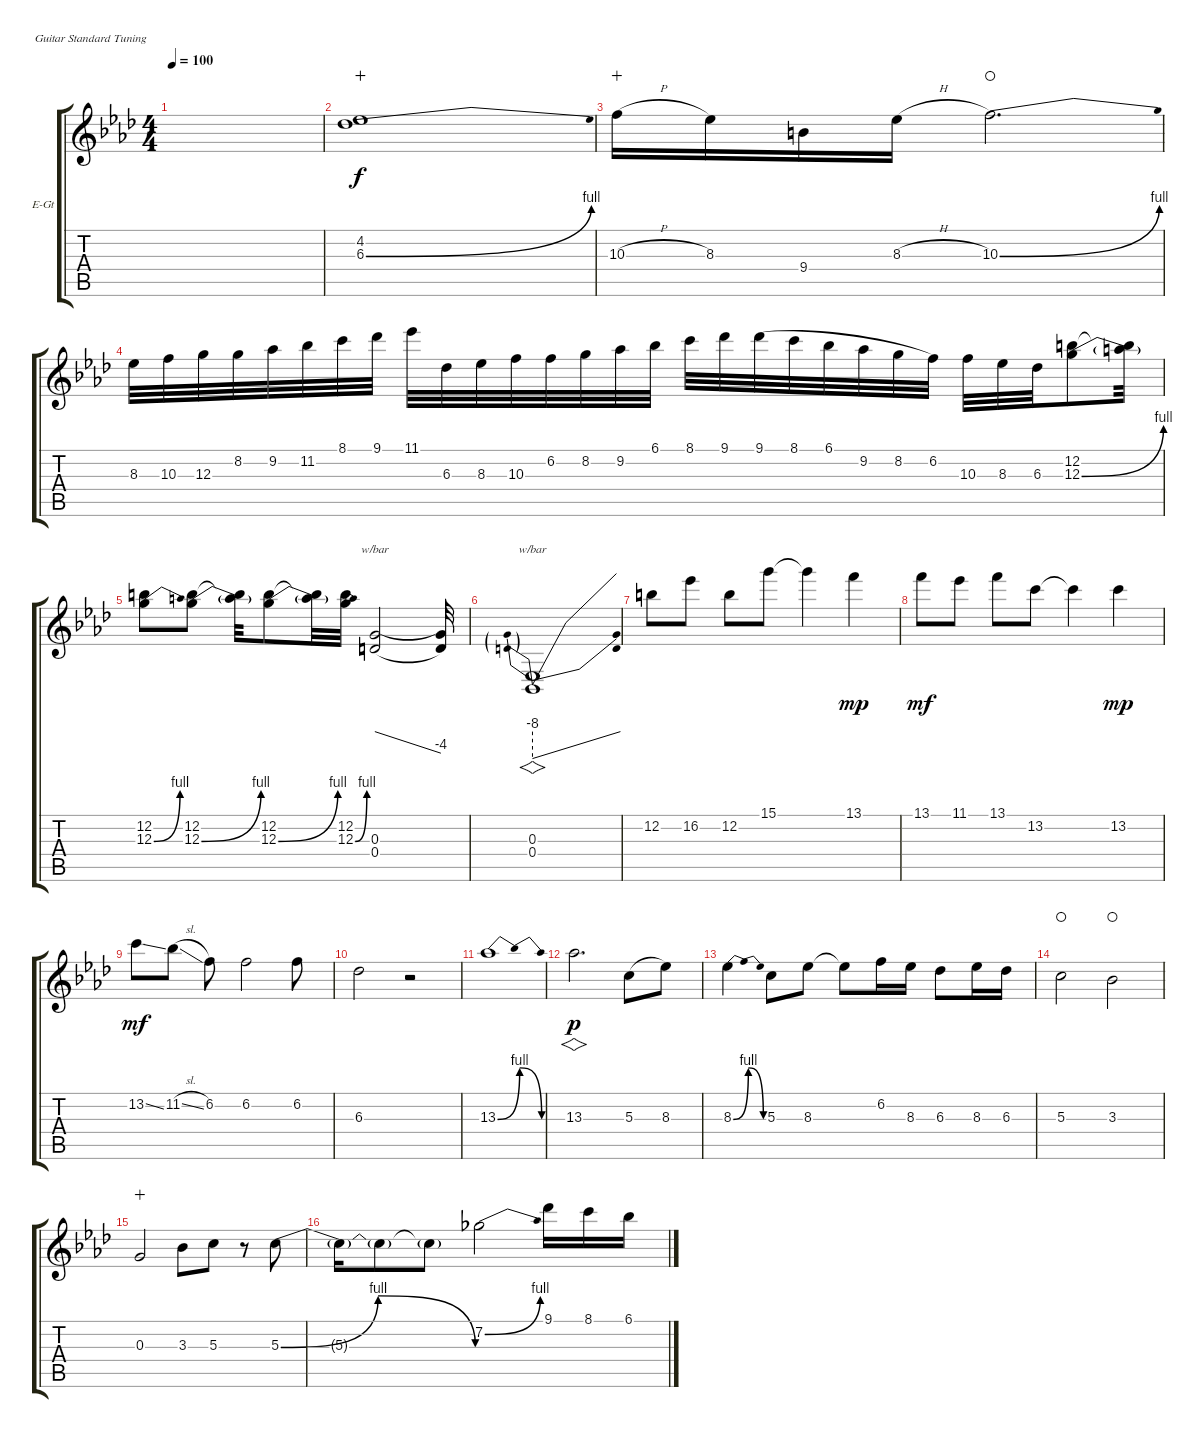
\defaultSystemsLayout 4
\bracketExtendMode groupsimilarinstruments
\firstSystemTrackNameOrientation horizontal
\otherSystemsTrackNameOrientation horizontal
\track ("Electric Guitar" "E-Gt") {multiBarRest instrument distortionguitar}
\staff {score tabs}
\tuning (E4 B3 G3 D3 A2 E2)
\ts (4 4)
\tempo 100
\clef g2
\ks fminor
|
(6.3{be (bend 0 0 15 4)} 4.2).1{wahc} |
10.3{h}.16{wahc} 8.3.16 9.4.16 8.3{h}.16 10.3{be (bend 0 0 15 4)}.2{d waho} |
8.3.32 10.3.32 12.3.32 8.2.32 9.2.32 11.2.32 8.1.32 9.1.32 11.1.32 6.3.32 8.3.32 10.3.32 6.2.32 8.2.32 9.2.32 6.1.32 8.1.32 9.1.32 9.1.32{legatoorigin} 8.1.32{legatoorigin} 6.1.32{legatoorigin} 9.2.32{legatoorigin} 8.2.32{legatoorigin} 6.2.32 10.3.32 8.3.32 6.3.32 (12.3{be (bend 0 0 15 4)} 12.2).8 (12.3{t} 12.2{t}).32 |
(12.3{be (bend 0 0 15 4)} 12.2).8 (12.3{be (bend 0 0 15 4)} 12.2).8 (12.3{t} 12.2{t}).32 (12.3{be (bend 0 0 15 4)} 12.2).8 (12.3{t} 12.2{t}).32 (12.3{be (bend 0 0 15 4)} 12.2).32 (0.3 0.4).2{tbe (dive default 0 0 48.6 -16)} (0.3{t} 0.4{t}).32 |
(0.4 0.3).1{vs tbe (predivedive default 0 -32 30 0)} |
12.2.8 16.2.8 12.2.8 15.1.8 15.1{t}.4 13.1.4{dy mp} |
13.1.8{dy mf} 11.1.8 13.1.8 13.2.8 13.2{t}.4 13.2.4{dy mp} |
13.2{ss}.8{dy mf} 11.2{sl}.8 6.2.8 6.2.2 6.2.8 |
6.3.2 r.2 |
13.3{be (bendrelease 0 0 10.2 4 20.4 4 52.8 0)}.1 |
13.3.2{vs d dy p} 5.3.8{legatoorigin} 8.3.8 |
8.3{be (bendrelease 0 0 10.2 4 20.4 4 38.4 0)}.4 5.3.8 8.3.8 8.3{t}.8 6.2.16 8.3.16 6.3.8 8.3.16 6.3.16 |
5.3.2{waho} 3.3.2{waho} |
0.3.2{wahc} 3.3.8 5.3.8 r.8 5.3{be (bendrelease 0 0 10.2 4 20.4 4 30 0)}.8 |
5.3{t}.16 5.3{t}.8 5.3{t}.8 7.2{be (bend 0 0 15 4)}.2 9.1.16 8.1.16 6.1.16
